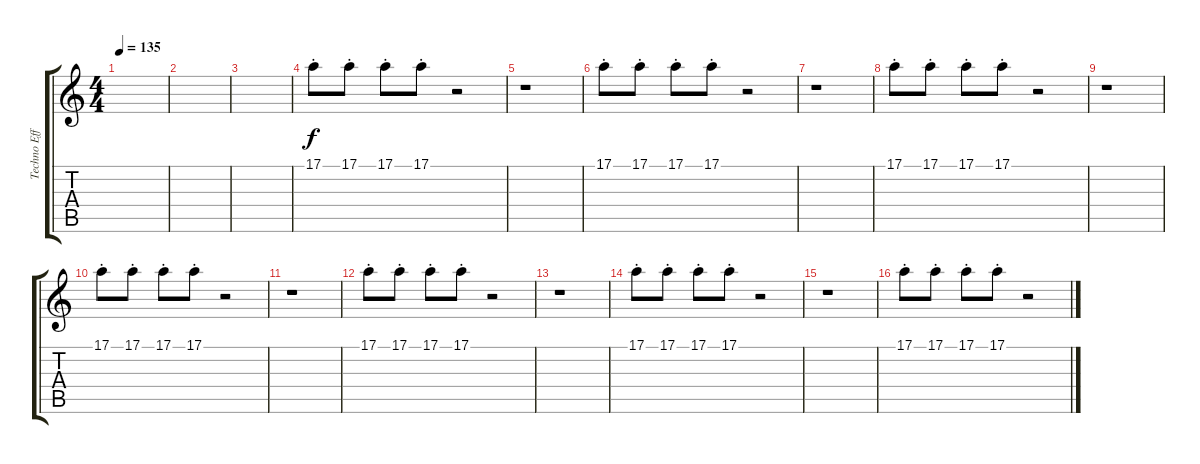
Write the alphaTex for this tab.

\track ("Techno Effects" "Techno Eff") {instrument lead5charang}
\staff {score tabs}
\tuning (E4 B3 G3 D3 A2 E2) {hide}
\ts (4 4)
\tempo 135
\clef g2
\ks c
|
|
|
17.1{st}.8 17.1{st}.8 17.1{st}.8 17.1{st}.8 r.2 |
r.1 |
17.1{st}.8 17.1{st}.8 17.1{st}.8 17.1{st}.8 r.2 |
r.1 |
17.1{st}.8 17.1{st}.8 17.1{st}.8 17.1{st}.8 r.2 |
r.1 |
17.1{st}.8 17.1{st}.8 17.1{st}.8 17.1{st}.8 r.2 |
r.1 |
17.1{st}.8 17.1{st}.8 17.1{st}.8 17.1{st}.8 r.2 |
r.1 |
17.1{st}.8 17.1{st}.8 17.1{st}.8 17.1{st}.8 r.2 |
r.1 |
17.1{st}.8 17.1{st}.8 17.1{st}.8 17.1{st}.8 r.2
